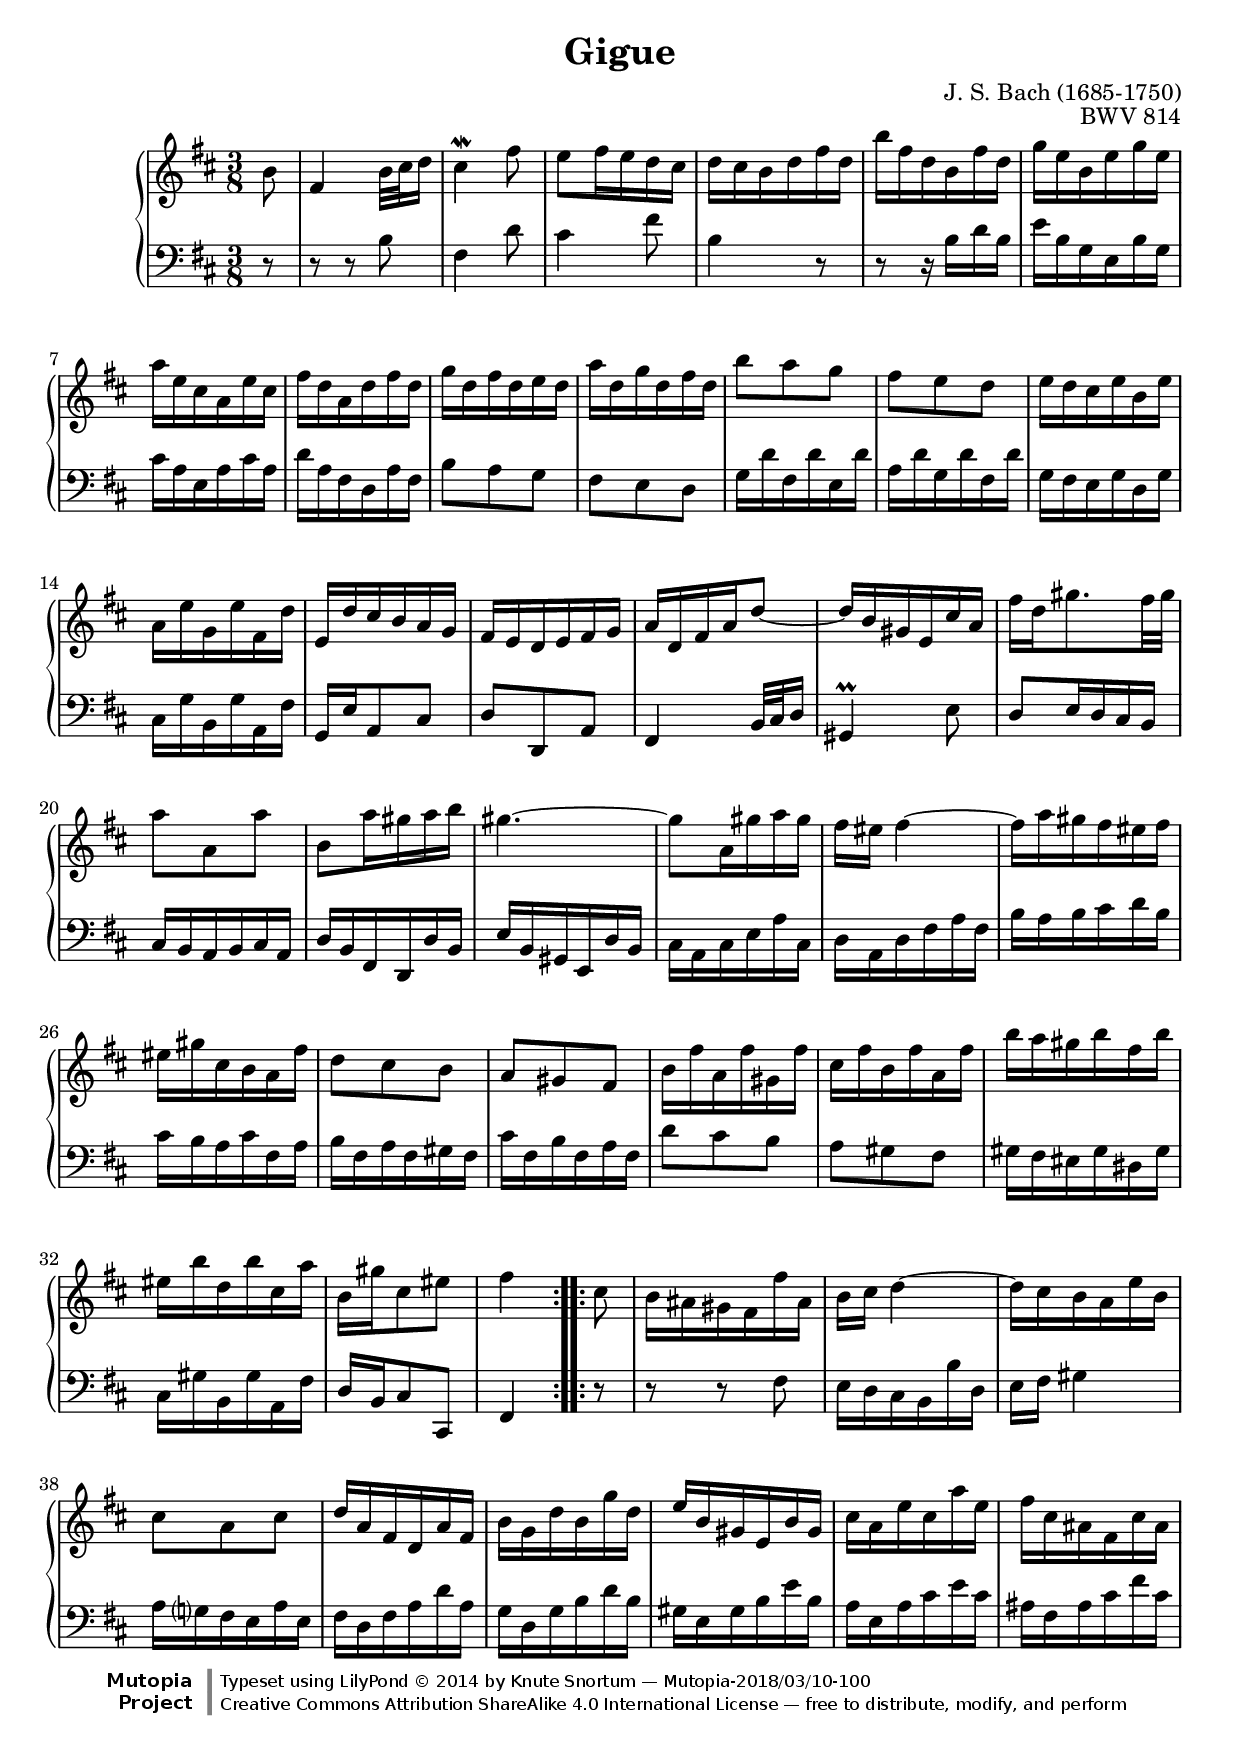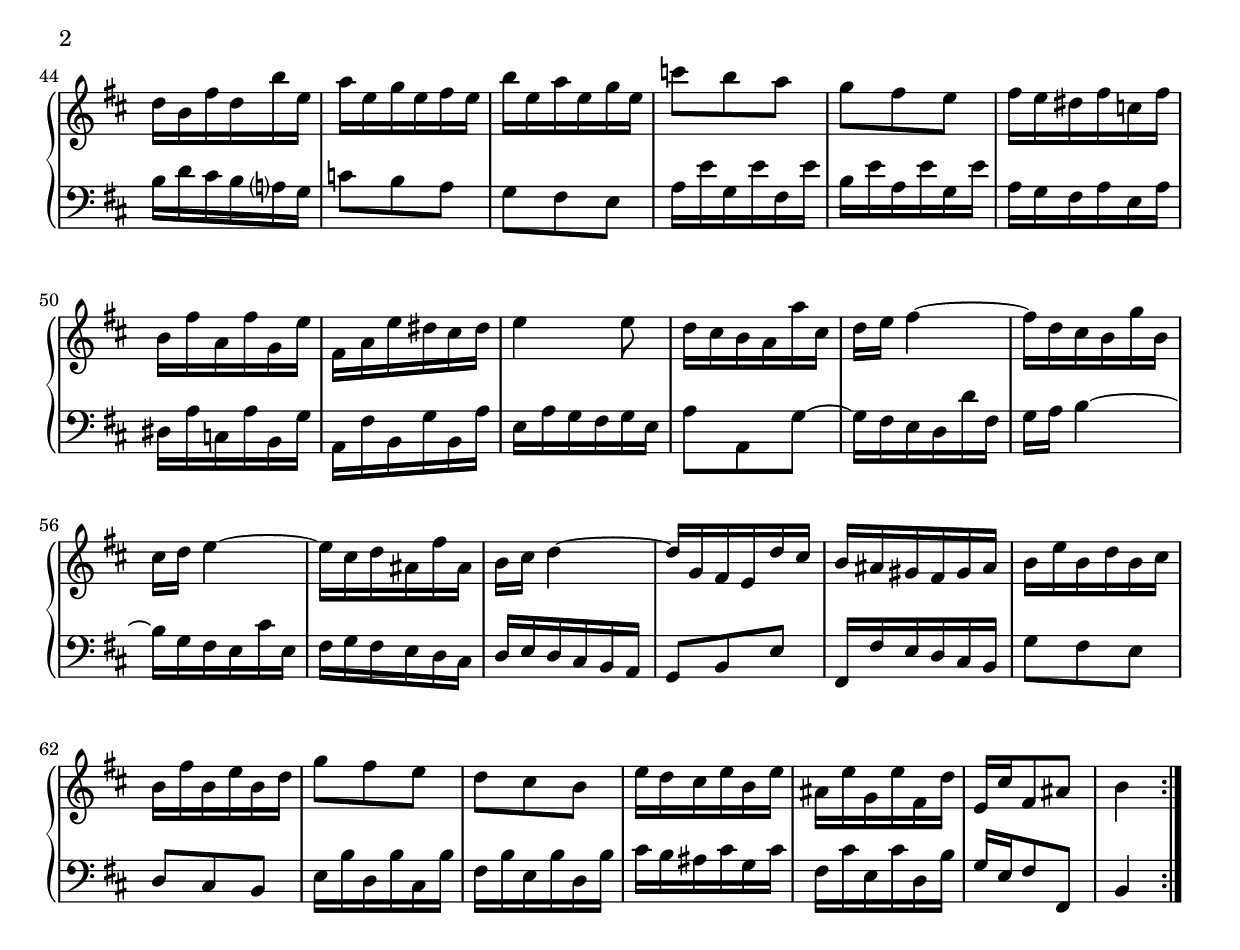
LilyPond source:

\version "2.18.2"
\language "english"

% Repeat 1

highVoiceOne = \relative c'' {
  \partial 8 b8
  | fs4 b32 cs d16
  | cs4 \mordent fs8
  | e8 fs16 e d cs
  | d16 cs b d fs d
  | b'16 fs d b fs' d
  | g16 e b e g e
  | a16 e cs a e' cs

  \barNumberCheck #8

  | fs16 d a d fs d
  | g16 d fs d e d
  | a'16 d, g d fs d
  | b'8 a g
  | fs8 e d
  | e16 d cs e b e
  | a,16 e' g, e' fs, d'
  | e,16 d' cs b a g

  \barNumberCheck #16

  | fs16 e d e fs g
  | a16 d, fs a d8 ~
  | d16 b gs e cs' a
  | fs'16 d gs8. fs32 gs
  | a8 a, a'
  | b,8 a'16 gs a b
  | gs4. ~
  | gs8 a,16 gs' a gs

  \barNumberCheck #24

  | fs16 es fs4 ~
  | fs16 a gs fs es fs
  | es16 gs cs, b a fs'
  | d8 cs b
  | a8 gs fs
  | b16 fs' a, fs' gs, fs'
  | cs16 fs b, fs' a, fs'
  | b16 a gs b fs b

  \barNumberCheck #32

  | es,16 b' d, b' cs, a'
  | b,16 gs' cs,8 es
  | fs4 % partial bar
}

lowVoiceOne = \relative c' {
  \partial 8 r8
  | r8 r b
  | fs4 d'8
  | cs4 fs8
  | b,4 r8
  | r8 r16 b d b
  | e b g e b' g
  | cs16 a e a cs a

  \barNumberCheck #8

  | d16 a fs d a' fs
  | b8 a g
  | fs8 e d
  | g16 d' fs, d' e, d'
  | a16 d g, d' fs, d'
  | g,16 fs e g d g
  | cs,16 g' b, g' a, fs'
  | g,16 e' a,8 cs

  \barNumberCheck #16

  | d8 d, a'
  | fs4 b32 cs d16
  | gs,4 \prall e'8
  | d8 e16 d cs b
  | cs16 b a b cs a
  | d16 b fs d d' b
  | e16 b gs e d' b
  | cs16 a cs e a cs,

  \barNumberCheck #24

  | d16 a d fs a fs
  | b16 a b cs d b
  | cs16 b a cs fs, a
  | b16 fs a fs gs fs
  | cs'16 fs, b fs a fs
  | d'8 cs b
  | a8 gs fs
  | gs16 fs es gs ds gs

  \barNumberCheck #32

  | cs,16 gs' b, gs' a, fs'
  | d16 b cs8 cs,
  | fs4 % partial bar
}

% Repeat two

highVoiceTwo = \relative c'' {
    cs8 % partial bar
  | b16 as gs fs fs' as,
  | b16 cs d4 ~
  | d16 cs b a e' b
  | cs8 a cs
  | d16 a fs d a' fs

  \barNumberCheck #40

  | b16 g d' b g' d
  | e16 b gs e b' gs
  | cs16 a e' cs a' e
  | fs16 cs as fs cs' as
  | d16 b fs' d b' e,
  | a16 e g e fs e
  | b'16 e, a e g e
  | c'8 b a

  \barNumberCheck #48

  | g8 fs e
  | fs16 e ds fs c fs
  | b,16 fs' a, fs' g, e'
  | fs,16 a e'ds cs ds
  | e4 e8
  | d16 cs b a a' cs,
  | d16 e fs4 ~
  | fs16 d cs b g' b,

  \barNumberCheck #56

  | cs16 d e4 ~
  | e16 cs d as fs' as,
  | b16 cs d4 ~
  | d16 g, fs e d' cs
  | b16 as gs fs gs as
  | b16 e b d b cs
  | b16 fs' b, e b d
  | g8 fs e

  \barNumberCheck #64

  | d8 cs b
  | e16 d cs e b e
  | as,16 e' g, e' fs, d'
  | e,16 cs' fs,8 as
  | b4
}

lowVoiceTwo = \relative c {
    r8 % partial bar
  | r8 r fs
  | e16 d cs b b' d,
  | e16 fs gs4
  | a16 g fs e a e
  | fs16 d fs a d a

  \barNumberCheck #40

  | g16 d g b d b
  | gs16 e gs b e b
  | a16 e a cs e cs
  | as16 fs as cs fs cs
  | b16 d cs b a g
  | c8 b a
  | g8 fs e
  | a16 e' g, e' fs, e'

  \barNumberCheck #48

  | b16 e a, e' g, e'
  | a,16 g fs a e a
  | ds,16 a' c, a' b, g'
  | a,16 fs' b, g' b, a'
  | e16 a g fs g e
  | a8 a, g' ~
  | g16 fs e d d' fs,
  | g16 a b4 ~

  \barNumberCheck #56

  | b16 g fs e cs' e,
  | fs16 g fs e d cs
  | d16 e d cs b a
  | g8 b e
  | fs,16 fs' e d cs b
  | g'8 fs e
  | d8 cs b
  | e16 b' d, b' cs, b'

  \barNumberCheck #64

  | fs16 b e, b' d, b'
  | cs16 b as cs g cs
  | fs,16 cs' e, cs' d, b'
  | g16 e fs8 fs,
  | b4
}

global = {
  \key b \minor
  \time 3/8
  \accidentalStyle Score.piano-cautionary
}

upper = {
  \clef treble
  \global
  \new Voice { \repeat volta 2 \highVoiceOne }
  \new Voice { \repeat volta 2 \highVoiceTwo }
}

lower = {
  \clef bass
  \global
  \new Voice { \repeat volta 2 \lowVoiceOne }
  \new Voice { \repeat volta 2 \lowVoiceTwo }
}

\bookpart {
  \header {
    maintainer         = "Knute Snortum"
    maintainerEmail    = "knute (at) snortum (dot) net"
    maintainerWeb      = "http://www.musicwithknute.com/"
  }
  \include "../header.ily"
  \header { title = "Gigue" }
  \score {
    \new PianoStaff <<
      \new Staff = "upper" \upper
      \new Staff = "lower" \lower
    >>
    \layout {
    }
    \midi {
      \tempo 8 = 160
    }
  }
}

\language "nederlands"